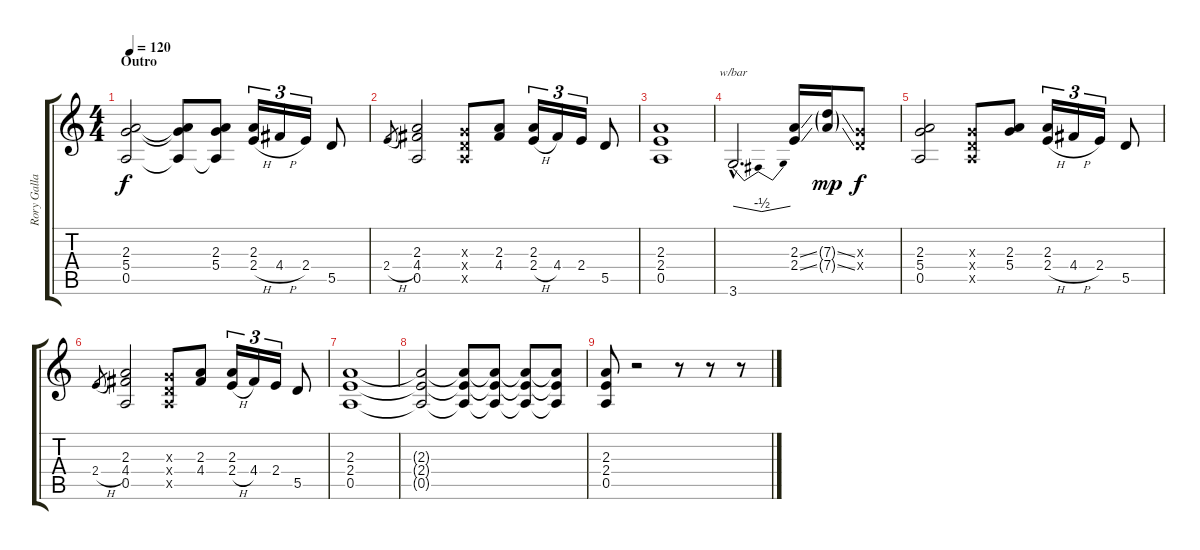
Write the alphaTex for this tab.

\track ("Rory Gallagher" "Rory Galla") {instrument overdrivenguitar}
\staff {score tabs}
\tuning (E4 B3 G3 D3 A2 E2) {hide}
\ts (4 4)
\section ("" "Outro")
\tempo 120
\clef g2
\ks c
(2.3 5.4 0.5).2{dy f} (2.3{t} 5.4{t} 0.5{t}).8 (2.3 5.4 0.5{t}).8 (2.3 2.4{h}).16{tu (3 2)} 4.4{h}.16{tu (3 2)} 2.4.16{tu (3 2)} 5.5.8 |
2.4{h}.8{gr} (2.3 4.4 0.5).2 (0.3{x} 0.4{x} 0.5{x}).8 (2.3 4.4).8 (2.3 2.4{h}).16{tu (3 2)} 4.4.16{tu (3 2)} 2.4.16{tu (3 2)} 5.5.8 |
(2.3 2.4 0.5).1 |
3.6{hac}.2{d tbe (dip default 0 0 10 -2 26 -2 60 0)} (2.3{ss} 2.4{ss}).16 (7.3{ss g} 7.4{ss g}).16{dy mp} (0.3{x} 0.4{x}).8{dy f} |
(2.3 5.4 0.5).2 (0.3{x} 0.4{x} 0.5{x}).8 (2.3 5.4).8 (2.3 2.4{h}).16{tu (3 2)} 4.4{h}.16{tu (3 2)} 2.4.16{tu (3 2)} 5.5.8 |
2.4{h}.8{gr} (2.3 4.4 0.5).2 (0.3{x} 0.4{x} 0.5{x}).8 (2.3 4.4).8 (2.3 2.4{h}).16{tu (3 2)} 4.4.16{tu (3 2)} 2.4.16{tu (3 2)} 5.5.8 |
(2.3 2.4 0.5).1 |
(2.3{t} 2.4{t} 0.5{t}).2 (2.3{t} 2.4{t} 0.5{t}).8 (2.3{t} 2.4{t} 0.5{t}).8 (2.3{t} 2.4{t} 0.5{t}).8 (2.3{t} 2.4{t} 0.5{t}).8 |
(2.3 2.4 0.5).8 r.2 r.8 r.8 r.8
